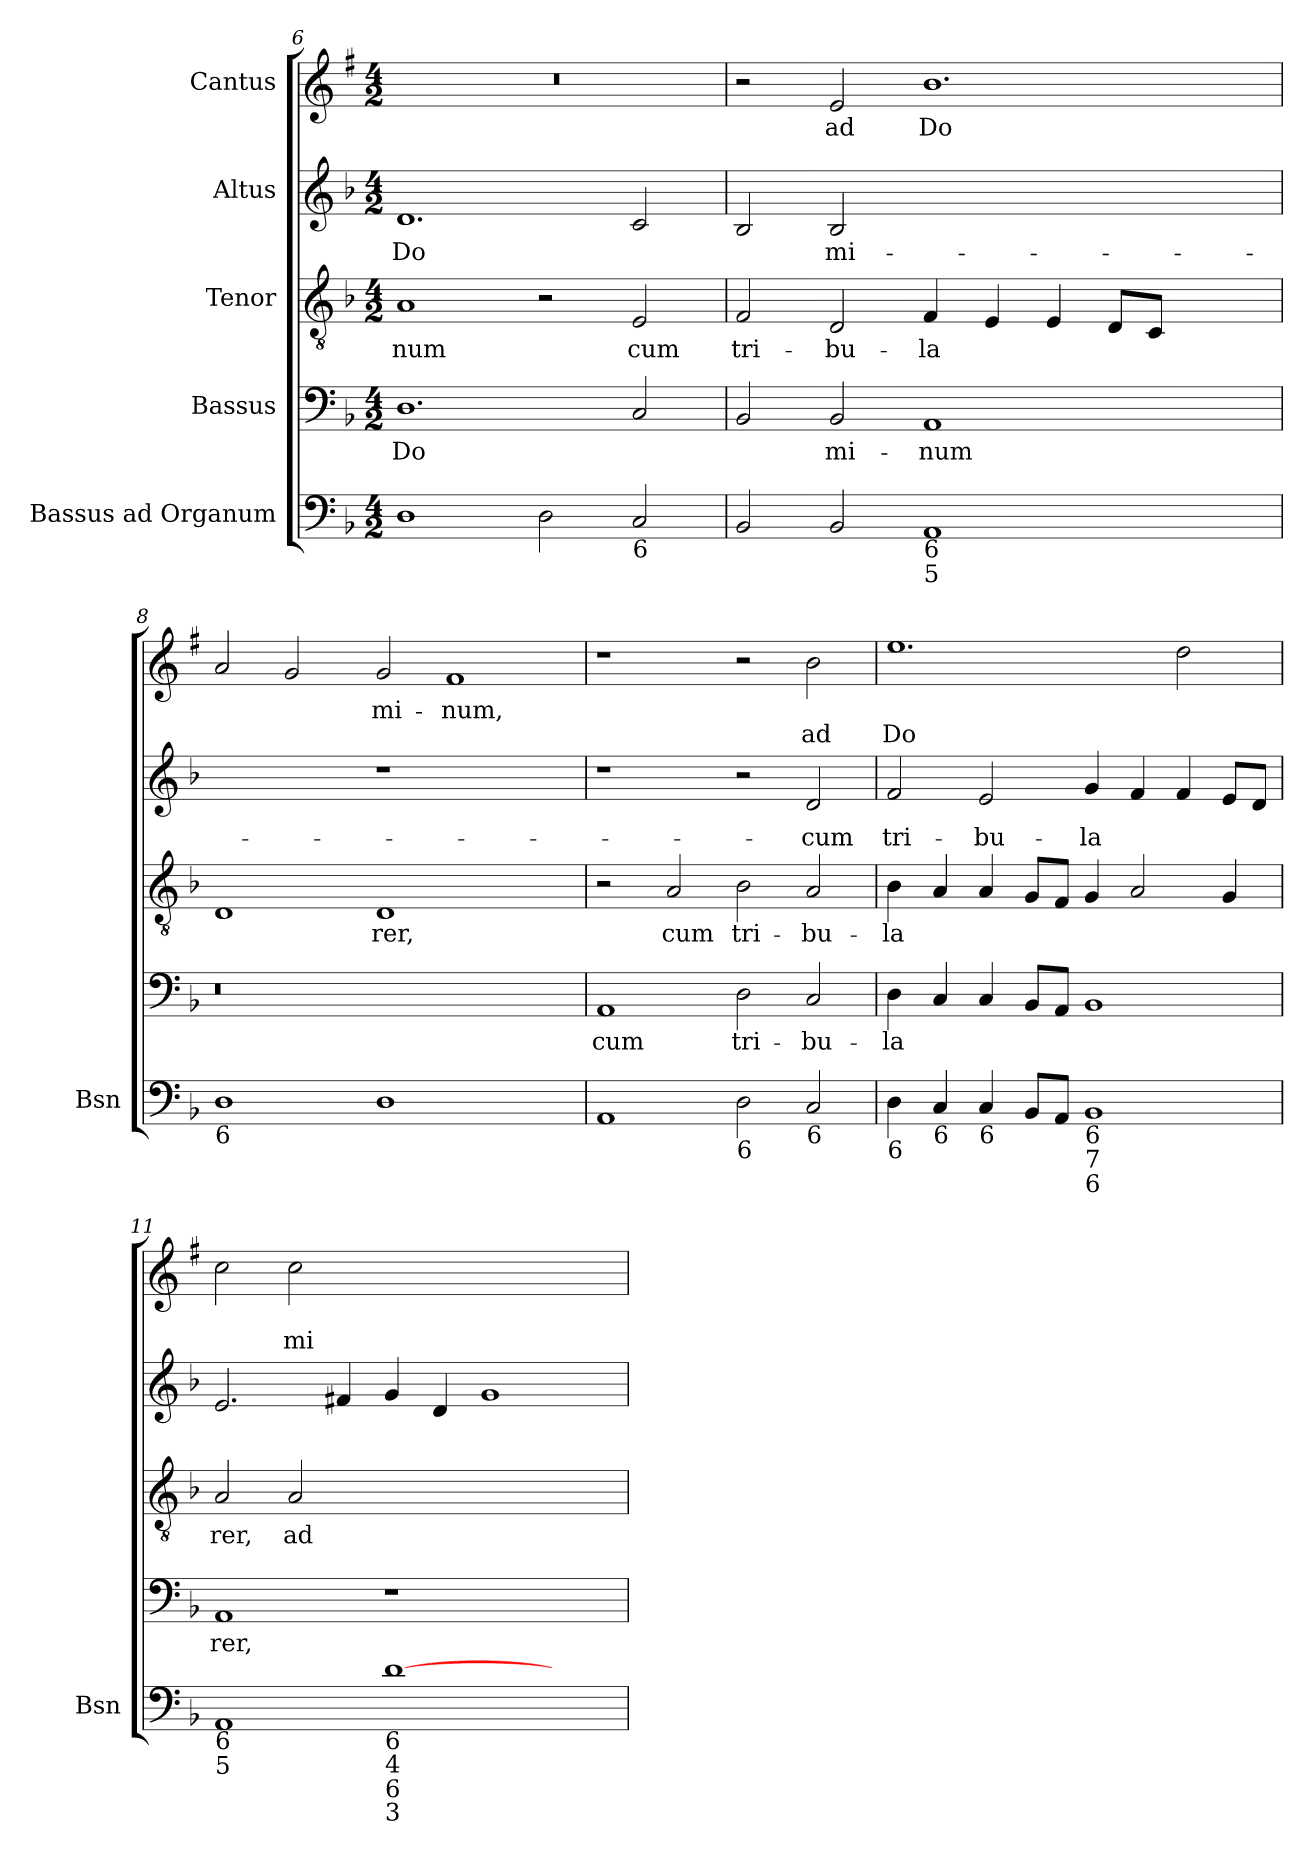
**kern	**kern	**text	**kern	**text	**kern	**text	**kern	**text	**text
*part5	*part4	*part4	*part3	*part3	*part2	*part2	*part1	*part1	*part1
*staff5	*staff4	*staff4	*staff3	*staff3	*staff2	*staff2	*staff1	*staff1	*staff1
*I"Bassus ad Organum	*I"Bassus	*	*I"Tenor	*	*I"Altus	*	*I"Cantus	*	*
*I'Bsn	*	*	*	*	*	*	*	*	*
!!LO:LB:g=z
*clefF4	*clefF4	*	*clefGv2	*	*clefG2	*	*clefG2	*	*
*	*	*	*	*	*	*	*ITrd1c2	*	*
*k[b-]	*k[b-]	*	*k[b-]	*	*k[b-]	*	*k[b-]	*	*
*F:	*F:	*	*F:	*	*F:	*	*F:	*	*
*M4/2	*M4/2	*	*M4/2	*	*M4/2	*	*M4/2	*	*
=6	=6	=6	=6	=6	=6	=6	=6	=6	=6
!	!	!LO:LY:b	!	!LO:LY:b	!	!LO:LY:b	!	!	!
1D	1.D	Do	1A	-num	1.d	Do	0r	.	.
2D	.	.	2r	.	.	.	.	.	.
!LO:TX:b:t=6	!	!	!	!	!	!	!	!	!
!	!	!	!	!LO:LY:b	!	!	!	!	!
2C	2C	.	2E	cum	2c	.	.	.	.
=7	=7	=7	=7	=7	=7	=7	=7	=7	=7
!	!	!	!	!LO:LY:b	!	!	!	!	!
2BB-	2BB-	.	2F	tri-	2B-	.	2r	.	.
!	!	!LO:LY:b	!	!LO:LY:b	!	!LO:LY:b	!	!LO:LY:b	!
2BB-	2BB-	mi-	2D	-bu-	2B-	mi-	2d	ad	.
!LO:TX:b:t=6	!	!	!	!	!	!	!	!	!
!LO:TX:b:t=5	!	!	!	!	!	!	!	!	!
!	!	!LO:LY:b	!	!LO:LY:b	!	!LO:LY:b	!	!LO:LY:b	!
1AA	1AA	-num	4F	-la	[1Ayy	-num,	1.a	Do	.
.	.	.	4E	.	.	.	.	.	.
.	.	.	4E	.	.	.	.	.	.
.	.	.	8DL	.	.	.	.	.	.
.	.	.	8CJ	.	.	.	.	.	.
2ryy	2ryy	.	2ryy	.	2ryy	.	.	.	.
=8	=8	=8	=8	=8	=8	=8	=8	=8	=8
!LO:TX:b:t=6	!	!	!	!	!	!	!	!	!
1D	0r	.	1D	.	2.Ayy_	.	2g	.	.
.	.	.	.	.	.	.	2f	.	.
.	.	.	.	.	4Ayy]	.	.	.	.
!	!	!	!	!LO:LY:b	!	!	!	!LO:LY:b	!
1D	.	.	1D	rer,	1r	.	2f	mi-	.
!	!	!	!	!	!	!	!	!LO:LY:b	!
.	.	.	.	.	.	.	1e	-num,	.
2ryy	2ryy	.	2ryy	.	2ryy	.	.	.	.
=9	=9	=9	=9	=9	=9	=9	=9	=9	=9
!	!	!LO:LY:b	!	!	!	!	!	!	!
1AA	1AA	cum	2r	.	1r	.	1r	.	.
!	!	!	!	!LO:LY:b	!	!	!	!	!
.	.	.	2A	cum	.	.	.	.	.
!LO:TX:b:t=6	!	!	!	!	!	!	!	!	!
!	!	!LO:LY:b	!	!LO:LY:b	!	!	!	!	!
2D	2D	tri-	2B-	tri-	2r	.	2r	.	.
!LO:TX:b:t=6	!	!	!	!	!	!	!	!	!
!	!	!LO:LY:b	!	!LO:LY:b	!	!LO:LY:b	!	!	!LO:LY:b
2C	2C	-bu-	2A	-bu-	2d	cum	2a	.	ad
=10	=10	=10	=10	=10	=10	=10	=10	=10	=10
!LO:TX:b:t=6	!	!	!	!	!	!	!	!	!
!	!	!LO:LY:b	!	!LO:LY:b	!	!LO:LY:b	!	!	!LO:LY:b
4D	4D	-la	4B-	-la	2f	tri-	1.dd	.	Do
!LO:TX:b:t=6	!	!	!	!	!	!	!	!	!
4C	4C	.	4A	.	.	.	.	.	.
!LO:TX:b:t=6	!	!	!	!	!	!	!	!	!
!	!	!	!	!	!	!LO:LY:b	!	!	!
4C	4C	.	4A	.	2e	-bu-	.	.	.
8BB-L	8BB-L	.	8GL	.	.	.	.	.	.
8AAJ	8AAJ	.	8FJ	.	.	.	.	.	.
!LO:TX:b:t=6	!	!	!	!	!	!	!	!	!
!LO:TX:b:t=7	!	!	!	!	!	!	!	!	!
!LO:TX:b:t=6	!	!	!	!	!	!	!	!	!
!	!	!	!	!	!	!LO:LY:b	!	!	!
1BB-	1BB-	.	4G	.	4g	-la	.	.	.
.	.	.	2A	.	4f	.	.	.	.
.	.	.	.	.	4f	.	2cc	.	.
.	.	.	4G	.	8eL	.	.	.	.
.	.	.	.	.	8dJ	.	.	.	.
!!LO:LB:g=z
=11	=11	=11	=11	=11	=11	=11	=11	=11	=11
!LO:TX:b:t=6	!	!	!	!	!	!	!	!	!
!LO:TX:b:t=5	!	!	!	!	!	!	!	!	!
!	!	!LO:LY:b	!	!LO:LY:b	!	!	!	!	!
1AA	1AA	rer,	2A	rer,	2.e	.	2b-	.	.
!	!	!	!	!LO:LY:b	!	!	!	!	!LO:LY:b
.	.	.	2A	ad	.	.	2b-	.	mi-
.	.	.	.	.	4f#X	.	.	.	.
!LO:TX:b:t=6\n4	!	!	!	!	!	!	!	!	!
!LO:TX:b:t=6\n3	!	!	!	!	!	!	!	!	!
!	!	!	!	!LO:LY:b	!	!	!	!	!
[1d	1r	.	[1dyy	Do	4g	.	1.ryy	.	.
.	.	.	.	.	4d	.	.	.	.
.	.	.	.	.	1g	.	.	.	.
2ryy	2ryy	.	2ryy	.	.	.	.	.	.
=	=	=	=	=	=	=	=	=	=
*-	*-	*-	*-	*-	*-	*-	*-	*-	*-
